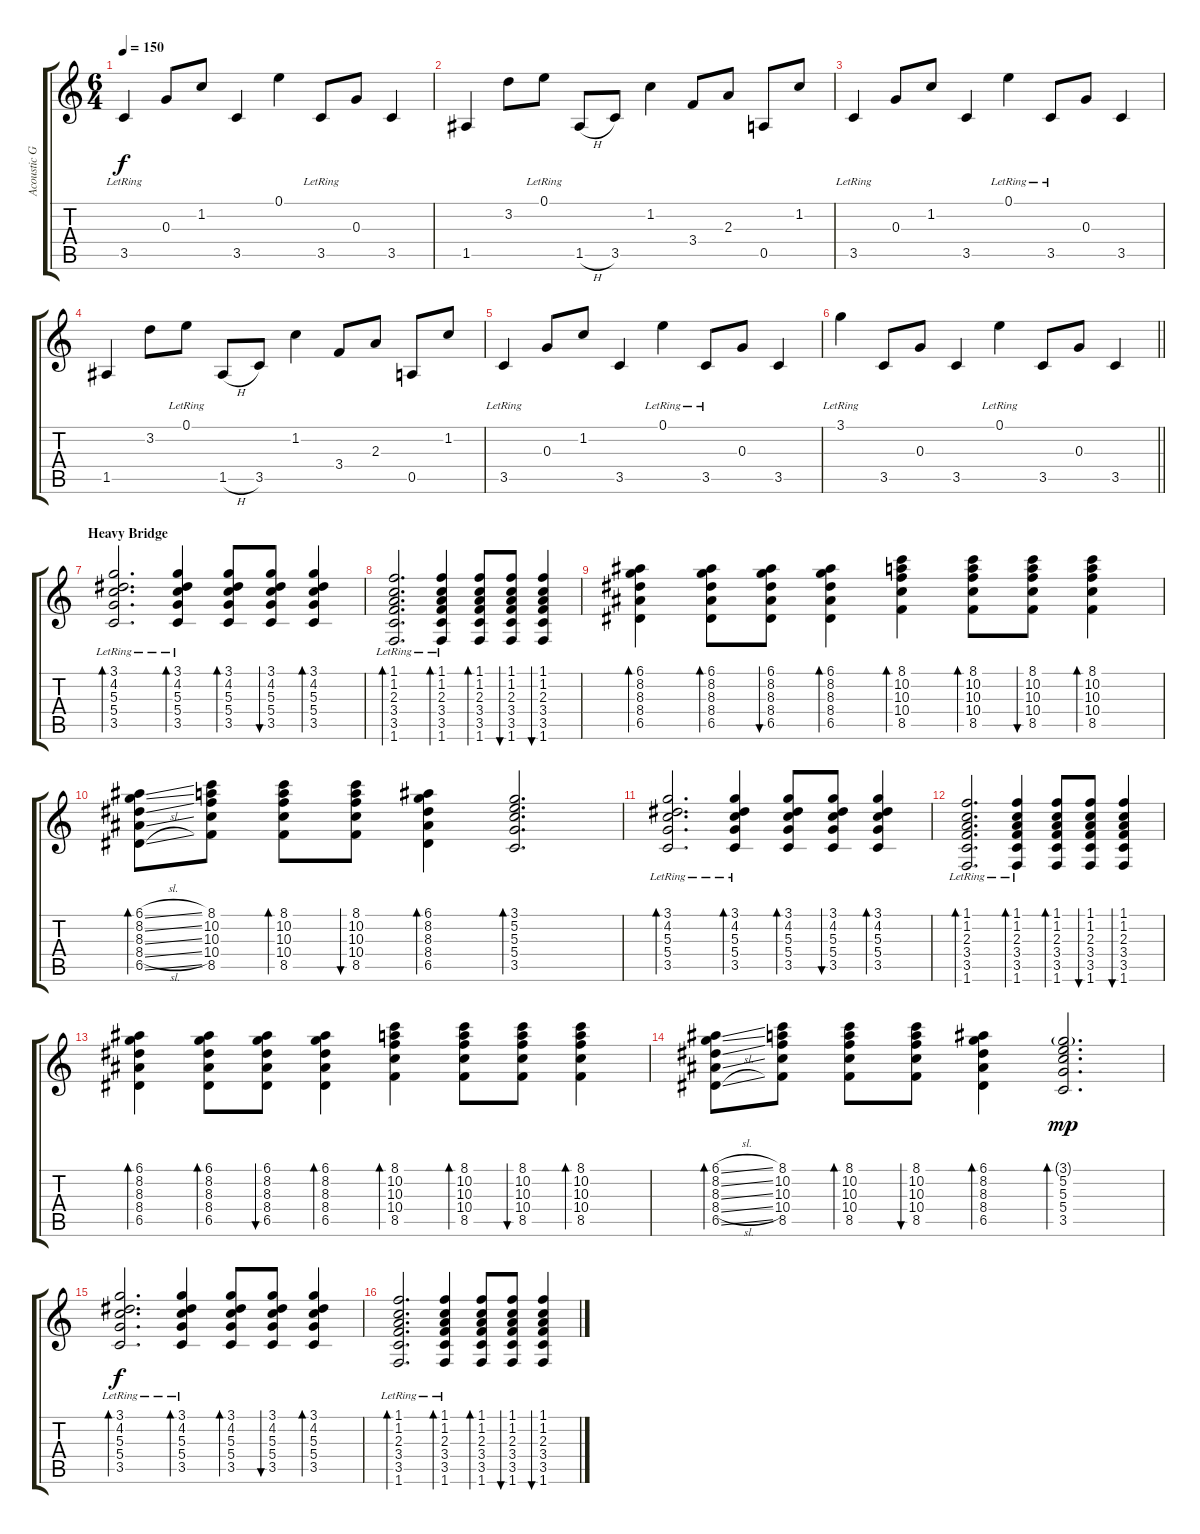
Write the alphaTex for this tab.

\track ("Acoustic Guitar" "Acoustic G") {instrument acousticguitarsteel}
\staff {score tabs}
\tuning (E4 B3 G3 D3 A2 E2) {hide}
\ts (6 4)
\tempo 150
\clef g2
\ks c
3.5{lr}.4{dy f} 0.3.8 1.2.8 3.5.4 0.1.4 3.5{lr}.8 0.3.8 3.5.4 |
1.5.4 3.2.8 0.1{lr}.8 1.5{h}.8 3.5.8 1.2.4 3.4.8 2.3.8 0.5.8 1.2.8 |
3.5{lr}.4 0.3.8 1.2.8 3.5.4 0.1{lr}.4 3.5{lr}.8 0.3.8 3.5.4 |
1.5.4 3.2.8 0.1{lr}.8 1.5{h}.8 3.5.8 1.2.4 3.4.8 2.3.8 0.5.8 1.2.8 |
3.5{lr}.4 0.3.8 1.2.8 3.5.4 0.1{lr}.4 3.5{lr}.8 0.3.8 3.5.4 |
\barLineRight lightlight
3.1{lr}.4 3.5.8 0.3.8 3.5.4 0.1{lr}.4 3.5.8 0.3.8 3.5.4 |
\section ("" "Heavy Bridge ")
(3.1 4.2 5.3 5.4{lr} 3.5).2{d bd 60} (3.1 4.2 5.3 5.4{lr} 3.5).4{bd 60} (3.1 4.2 5.3 5.4 3.5).8{bd 60} (3.1 4.2 5.3 5.4 3.5).8{bu 60} (3.1 4.2 5.3 5.4 3.5).4{bd 60} |
(1.1 1.2 2.3 3.4{lr} 3.5 1.6).2{d bd 60} (1.1{lr} 1.2 2.3 3.4 3.5 1.6).4{bd 60} (1.1 1.2 2.3 3.4 3.5 1.6).8{bd 60} (1.1 1.2 2.3 3.4 3.5 1.6).8{bu 60} (1.1 1.2 2.3 3.4 3.5 1.6).4{bu 60} |
(6.1 8.2 8.3 8.4 6.5).4{bd 60} (6.1 8.2 8.3 8.4 6.5).8{bd 60} (6.1 8.2 8.3 8.4 6.5).8{bu 60} (6.1 8.2 8.3 8.4 6.5).4{bd 60} (8.1 10.2 10.3 10.4 8.5).4{bd 60} (8.1 10.2 10.3 10.4 8.5).8{bd 60} (8.1 10.2 10.3 10.4 8.5).8{bu 60} (8.1 10.2 10.3 10.4 8.5).4{bd 60} |
(6.1{sl} 8.2{sl} 8.3{sl} 8.4{sl} 6.5{sl}).8{bd 60} (8.1 10.2 10.3 10.4 8.5).8 (8.1 10.2 10.3 10.4 8.5).8{bd 60} (8.1 10.2 10.3 10.4 8.5).8{bu 60} (6.1 8.2 8.3 8.4 6.5).4{bd 60} (3.1 5.2 5.3 5.4 3.5).2{d bd 60} |
(3.1 4.2 5.3 5.4{lr} 3.5).2{d bd 60} (3.1 4.2 5.3 5.4{lr} 3.5).4{bd 60} (3.1 4.2 5.3 5.4 3.5).8{bd 60} (3.1 4.2 5.3 5.4 3.5).8{bu 60} (3.1 4.2 5.3 5.4 3.5).4{bd 60} |
(1.1 1.2 2.3 3.4{lr} 3.5 1.6).2{d bd 60} (1.1{lr} 1.2 2.3 3.4 3.5 1.6).4{bd 60} (1.1 1.2 2.3 3.4 3.5 1.6).8{bd 60} (1.1 1.2 2.3 3.4 3.5 1.6).8{bu 60} (1.1 1.2 2.3 3.4 3.5 1.6).4{bu 60} |
(6.1 8.2 8.3 8.4 6.5).4{bd 60} (6.1 8.2 8.3 8.4 6.5).8{bd 60} (6.1 8.2 8.3 8.4 6.5).8{bu 60} (6.1 8.2 8.3 8.4 6.5).4{bd 60} (8.1 10.2 10.3 10.4 8.5).4{bd 60} (8.1 10.2 10.3 10.4 8.5).8{bd 60} (8.1 10.2 10.3 10.4 8.5).8{bu 60} (8.1 10.2 10.3 10.4 8.5).4{bd 60} |
(6.1{sl} 8.2{sl} 8.3{sl} 8.4{sl} 6.5{sl}).8{bd 60} (8.1 10.2 10.3 10.4 8.5).8 (8.1 10.2 10.3 10.4 8.5).8{bd 60} (8.1 10.2 10.3 10.4 8.5).8{bu 60} (6.1 8.2 8.3 8.4 6.5).4{bd 60} (3.1{g} 5.2 5.3 5.4 3.5).2{d bd 60 dy mp} |
(3.1 4.2 5.3 5.4{lr} 3.5).2{d bd 60 dy f} (3.1 4.2 5.3 5.4{lr} 3.5).4{bd 60} (3.1 4.2 5.3 5.4 3.5).8{bd 60} (3.1 4.2 5.3 5.4 3.5).8{bu 60} (3.1 4.2 5.3 5.4 3.5).4{bd 60} |
(1.1 1.2 2.3 3.4{lr} 3.5 1.6).2{d bd 60} (1.1{lr} 1.2 2.3 3.4 3.5 1.6).4{bd 60} (1.1 1.2 2.3 3.4 3.5 1.6).8{bd 60} (1.1 1.2 2.3 3.4 3.5 1.6).8{bu 60} (1.1 1.2 2.3 3.4 3.5 1.6).4{bu 60}
